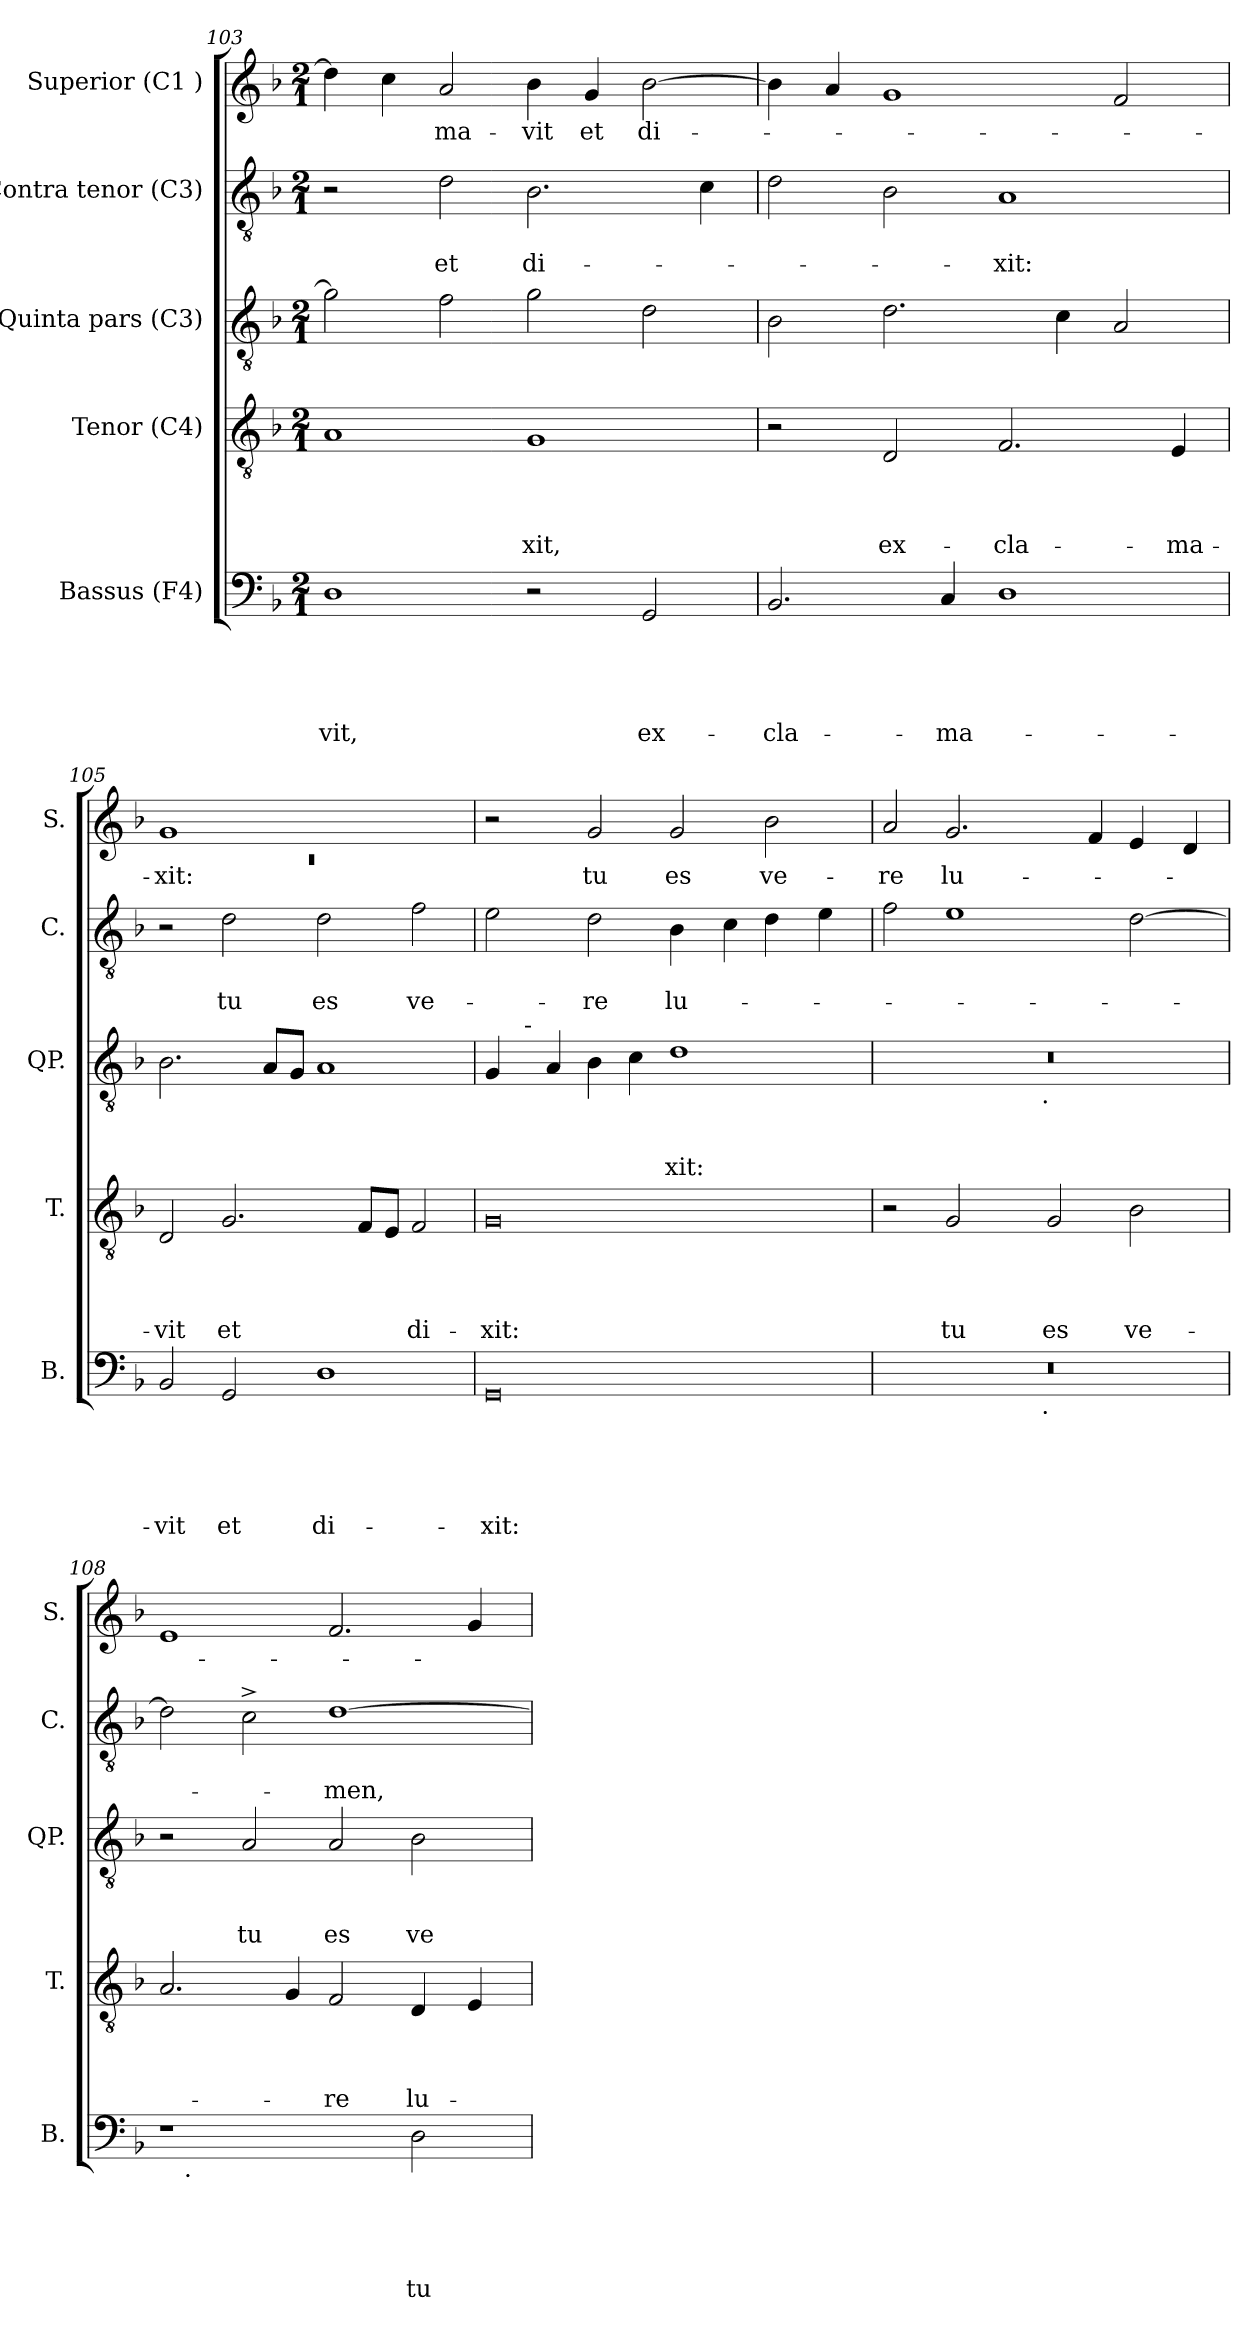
**kern	**text	**text	**text	**text	**text	**kern	**text	**text	**text	**text	**kern	**text	**text	**text	**kern	**text	**text	**kern	**text
*part5	*part5	*part5	*part5	*part5	*part5	*part4	*part4	*part4	*part4	*part4	*part3	*part3	*part3	*part3	*part2	*part2	*part2	*part1	*part1
*staff5	*staff5	*staff5	*staff5	*staff5	*staff5	*staff4	*staff4	*staff4	*staff4	*staff4	*staff3	*staff3	*staff3	*staff3	*staff2	*staff2	*staff2	*staff1	*staff1
*I"Bassus (F4)	*	*	*	*	*	*I"Tenor (C4)	*	*	*	*	*I"Quinta pars (C3)	*	*	*	*I"Contra tenor (C3)	*	*	*I"Superior (C1 )	*
*I'B.	*	*	*	*	*	*I'T.	*	*	*	*	*I'QP.	*	*	*	*I'C.	*	*	*I'S.	*
*clefF4	*	*	*	*	*	*clefGv2	*	*	*	*	*clefGv2	*	*	*	*clefGv2	*	*	*clefG2	*
*k[b-]	*	*	*	*	*	*k[b-]	*	*	*	*	*k[b-]	*	*	*	*k[b-]	*	*	*k[b-]	*
*F:	*	*	*	*	*	*F:	*	*	*	*	*F:	*	*	*	*F:	*	*	*F:	*
*M2/1	*	*	*	*	*	*M2/1	*	*	*	*	*M2/1	*	*	*	*M2/1	*	*	*M2/1	*
=103	=103	=103	=103	=103	=103	=103	=103	=103	=103	=103	=103	=103	=103	=103	=103	=103	=103	=103	=103
!	!	!	!	!	!LO:LY:b	!	!	!	!	!	!	!	!	!	!	!	!	!	!
1D	.	.	.	.	-vit,	1A	.	.	.	.	2g\]	.	.	.	2r	.	.	4dd\]	.
.	.	.	.	.	.	.	.	.	.	.	.	.	.	.	.	.	.	4cc\	.
!	!	!	!	!	!	!	!	!	!	!	!	!	!	!	!	!	!LO:LY:b	!	!LO:LY:b
.	.	.	.	.	.	.	.	.	.	.	2f\	.	.	.	2d\	.	et	2a/	-ma-
!	!	!	!	!	!	!	!	!	!	!LO:LY:b	!	!	!	!	!	!	!LO:LY:b	!	!LO:LY:b
2r	.	.	.	.	.	1G	.	.	.	-xit,	2g\	.	.	.	2.B-\	.	di-	4b-\	-vit
!	!	!	!	!	!	!	!	!	!	!	!	!	!	!	!	!	!	!	!LO:LY:b
.	.	.	.	.	.	.	.	.	.	.	.	.	.	.	.	.	.	4g/	et
!	!	!	!	!	!LO:LY:b	!	!	!	!	!	!	!	!	!	!	!	!	!	!LO:LY:b
2GG/	.	.	.	.	ex-	.	.	.	.	.	2d\	.	.	.	.	.	.	[>2b-\	di-
.	.	.	.	.	.	.	.	.	.	.	.	.	.	.	4c\	.	.	.	.
=104	=104	=104	=104	=104	=104	=104	=104	=104	=104	=104	=104	=104	=104	=104	=104	=104	=104	=104	=104
!	!	!	!	!	!LO:LY:b	!	!	!	!	!	!	!	!	!	!	!	!	!	!
2.BB-/	.	.	.	.	-cla-	2r	.	.	.	.	2B-\	.	.	.	2d\	.	.	4b-\]	.
.	.	.	.	.	.	.	.	.	.	.	.	.	.	.	.	.	.	4a/	.
!	!	!	!	!	!	!	!	!	!	!LO:LY:b	!	!	!	!	!	!	!	!	!
.	.	.	.	.	.	2D/	.	.	.	ex-	2.d\	.	.	.	2B-\	.	.	1g	.
!	!	!	!	!	!LO:LY:b	!	!	!	!	!	!	!	!	!	!	!	!	!	!
4C/	.	.	.	.	-ma-	.	.	.	.	.	.	.	.	.	.	.	.	.	.
!	!	!	!	!	!	!	!	!	!	!LO:LY:b	!	!	!	!	!	!	!LO:LY:b	!	!
1D	.	.	.	.	.	2.F/	.	.	.	-cla-	.	.	.	.	1A	.	-xit:	.	.
.	.	.	.	.	.	.	.	.	.	.	4c\	.	.	.	.	.	.	.	.
.	.	.	.	.	.	.	.	.	.	.	2A/	.	.	.	.	.	.	2f/	.
!	!	!	!	!	!	!	!	!	!	!LO:LY:b	!	!	!	!	!	!	!	!	!
.	.	.	.	.	.	4E/	.	.	.	-ma-	.	.	.	.	.	.	.	.	.
=105	=105	=105	=105	=105	=105	=105	=105	=105	=105	=105	=105	=105	=105	=105	=105	=105	=105	=105	=105
*	*	*	*	*	*	*	*	*	*	*	*	*	*	*	*	*	*	*^	*
!	!	!	!	!	!LO:LY:b	!	!	!	!	!LO:LY:b	!	!	!	!	!	!	!	!	!LO:N:vis=1	!LO:LY:b
2BB-/	.	.	.	.	-vit	2D/	.	.	.	-vit	2.B-\	.	.	.	2r	.	.	1g	0rc	-xit:
!	!	!	!	!	!LO:LY:b	!	!	!	!	!LO:LY:b	!	!	!	!	!	!	!LO:LY:b	!	!	!
2GG/	.	.	.	.	et	2.G/	.	.	.	et	.	.	.	.	2d\	.	tu	.	.	.
.	.	.	.	.	.	.	.	.	.	.	8A/L	.	.	.	.	.	.	.	.	.
.	.	.	.	.	.	.	.	.	.	.	8G/J	.	.	.	.	.	.	.	.	.
!	!	!	!	!	!LO:LY:b	!	!	!	!	!	!	!	!	!	!	!	!LO:LY:b	!	!	!
1D	.	.	.	.	di-	.	.	.	.	.	1A	.	.	.	2d\	.	es	1ryy	.	.
.	.	.	.	.	.	8F/L	.	.	.	.	.	.	.	.	.	.	.	.	.	.
.	.	.	.	.	.	8E/J	.	.	.	.	.	.	.	.	.	.	.	.	.	.
!	!	!	!	!	!	!	!	!	!	!LO:LY:b	!	!	!	!	!	!	!LO:LY:b	!	!	!
.	.	.	.	.	.	2F/	.	.	.	di-	.	.	.	.	2f\	.	ve-	.	.	.
*	*	*	*	*	*	*	*	*	*	*	*	*	*	*	*	*	*	*v	*v	*
!!LO:LB:g=z
=106	=106	=106	=106	=106	=106	=106	=106	=106	=106	=106	=106	=106	=106	=106	=106	=106	=106	=106	=106
!	!	!	!	!	!LO:LY:b	!	!	!	!	!LO:LY:b	!	!	!	!	!	!	!	!	!
*	*	*	*	*	*	*	*	*	*	*	*^	*	*	*	*	*	*	*	*
0GG	.	.	.	.	-xit:	0G	.	.	.	-xit:	4G/	8ryy	.	.	.	2e\	.	.	2r	.
.	.	.	.	.	.	.	.	.	.	.	.	32ryy	.	.	.	.	.	.	.	.
!	!	!	!	!	!	!	!	!	!	!	!	!LO:TX:a:t=-	!	!	!	!	!	!	!	!
.	.	.	.	.	.	.	.	.	.	.	.	1ryy	.	.	.	.	.	.	.	.
.	.	.	.	.	.	.	.	.	.	.	4A/	.	.	.	.	.	.	.	.	.
!	!	!	!	!	!	!	!	!	!	!	!	!	!	!	!	!	!	!LO:LY:b	!	!LO:LY:b
.	.	.	.	.	.	.	.	.	.	.	4B-\	.	.	.	.	2d\	.	-re	2g/	tu
.	.	.	.	.	.	.	.	.	.	.	4c\	.	.	.	.	.	.	.	.	.
!	!	!	!	!	!	!	!	!	!	!	!	!	!	!	!LO:LY:b	!	!	!LO:LY:b	!	!LO:LY:b
.	.	.	.	.	.	.	.	.	.	.	1d	.	.	.	-xit:	4B-\	.	lu-	2g/	es
.	.	.	.	.	.	.	.	.	.	.	.	2ryy	.	.	.	.	.	.	.	.
.	.	.	.	.	.	.	.	.	.	.	.	.	.	.	.	4c\	.	.	.	.
!	!	!	!	!	!	!	!	!	!	!	!	!	!	!	!	!	!	!	!	!LO:LY:b
.	.	.	.	.	.	.	.	.	.	.	.	.	.	.	.	4d\	.	.	2b-\	ve-
.	.	.	.	.	.	.	.	.	.	.	.	4ryy	.	.	.	.	.	.	.	.
.	.	.	.	.	.	.	.	.	.	.	.	.	.	.	.	4e\	.	.	.	.
.	.	.	.	.	.	.	.	.	.	.	.	16.ryy	.	.	.	.	.	.	.	.
=107	=107	=107	=107	=107	=107	=107	=107	=107	=107	=107	=107	=107	=107	=107	=107	=107	=107	=107	=107	=107
!	!	!	!	!	!	!	!	!	!	!	!	!	!	!	!	!	!	!	!	!LO:LY:b
*^	*	*	*	*	*	*	*	*	*	*	*	*	*	*	*	*	*	*	*	*
0r	3%2ryy	.	.	.	.	.	2r	.	.	.	.	0r	3%2ryy	.	.	.	2f\	.	.	2a/	-re
!	!	!	!	!	!	!	!	!	!	!	!LO:LY:b	!	!	!	!	!	!	!	!	!	!LO:LY:b
.	.	.	.	.	.	.	2G/	.	.	.	tu	.	.	.	.	.	1e	.	.	2.g/	lu-
.	6ryy	.	.	.	.	.	.	.	.	.	.	.	6ryy	.	.	.	.	.	.	.	.
.	12...ryy	.	.	.	.	.	.	.	.	.	.	.	12...ryy	.	.	.	.	.	.	.	.
!	!	!	!	!	!	!	!	!	!	!	!	!	!LO:TX:b:t=.	!	!	!	!	!	!	!	!
!	!LO:TX:b:t=.	!	!	!	!	!	!	!	!	!	!	!	!	!	!	!	!	!	!	!	!
.	3%2ryy	.	.	.	.	.	.	.	.	.	.	.	3%2ryy	.	.	.	.	.	.	.	.
!	!	!	!	!	!	!	!	!	!	!	!LO:LY:b	!	!	!	!	!	!	!	!	!	!
.	.	.	.	.	.	.	2G/	.	.	.	es	.	.	.	.	.	.	.	.	.	.
.	.	.	.	.	.	.	.	.	.	.	.	.	.	.	.	.	.	.	.	4f/	.
!	!	!	!	!	!	!	!	!	!	!	!LO:LY:b	!	!	!	!	!	!	!	!	!	!
.	.	.	.	.	.	.	2B-\	.	.	.	ve-	.	.	.	.	.	[>2d\	.	.	4e/	.
.	3ryy	.	.	.	.	.	.	.	.	.	.	.	3ryy	.	.	.	.	.	.	.	.
.	.	.	.	.	.	.	.	.	.	.	.	.	.	.	.	.	.	.	.	4d/	.
.	96ryy	.	.	.	.	.	.	.	.	.	.	.	96ryy	.	.	.	.	.	.	.	.
*	*	*	*	*	*	*	*	*	*	*	*	*v	*v	*	*	*	*	*	*	*	*
=108	=108	=108	=108	=108	=108	=108	=108	=108	=108	=108	=108	=108	=108	=108	=108	=108	=108	=108	=108	=108
1r	16.ryy	.	.	.	.	.	2.A/	.	.	.	.	2r	.	.	.	2d\]	.	.	1e	.
!	!LO:TX:b:t=.	!	!	!	!	!	!	!	!	!	!	!	!	!	!	!	!	!	!	!
.	1ryy	.	.	.	.	.	.	.	.	.	.	.	.	.	.	.	.	.	.	.
!	!	!	!	!	!	!	!	!	!	!	!	!	!	!	!LO:LY:b	!	!	!	!	!
.	.	.	.	.	.	.	.	.	.	.	.	2A/	.	.	tu	2c^>\	.	.	.	.
.	.	.	.	.	.	.	4G/	.	.	.	.	.	.	.	.	.	.	.	.	.
!	!	!	!	!	!	!	!	!	!	!	!LO:LY:b	!	!	!	!LO:LY:b	!	!	!LO:LY:b	!	!
2ryy	.	.	.	.	.	.	2F/	.	.	.	-re	2A/	.	.	es	[>1d	.	-men,	2.f/	.
.	2ryy	.	.	.	.	.	.	.	.	.	.	.	.	.	.	.	.	.	.	.
!	!	!	!	!	!	!LO:LY:b	!	!	!	!	!LO:LY:b	!	!	!	!LO:LY:b	!	!	!	!	!
2D\	.	.	.	.	.	tu	4D/	.	.	.	lu-	2B-\	.	.	ve-	.	.	.	.	.
.	4ryy	.	.	.	.	.	.	.	.	.	.	.	.	.	.	.	.	.	.	.
.	.	.	.	.	.	.	4E/	.	.	.	.	.	.	.	.	.	.	.	4g/	.
.	8ryy	.	.	.	.	.	.	.	.	.	.	.	.	.	.	.	.	.	.	.
.	32ryy	.	.	.	.	.	.	.	.	.	.	.	.	.	.	.	.	.	.	.
*v	*v	*	*	*	*	*	*	*	*	*	*	*	*	*	*	*	*	*	*	*
=	=	=	=	=	=	=	=	=	=	=	=	=	=	=	=	=	=	=	=
*-	*-	*-	*-	*-	*-	*-	*-	*-	*-	*-	*-	*-	*-	*-	*-	*-	*-	*-	*-
